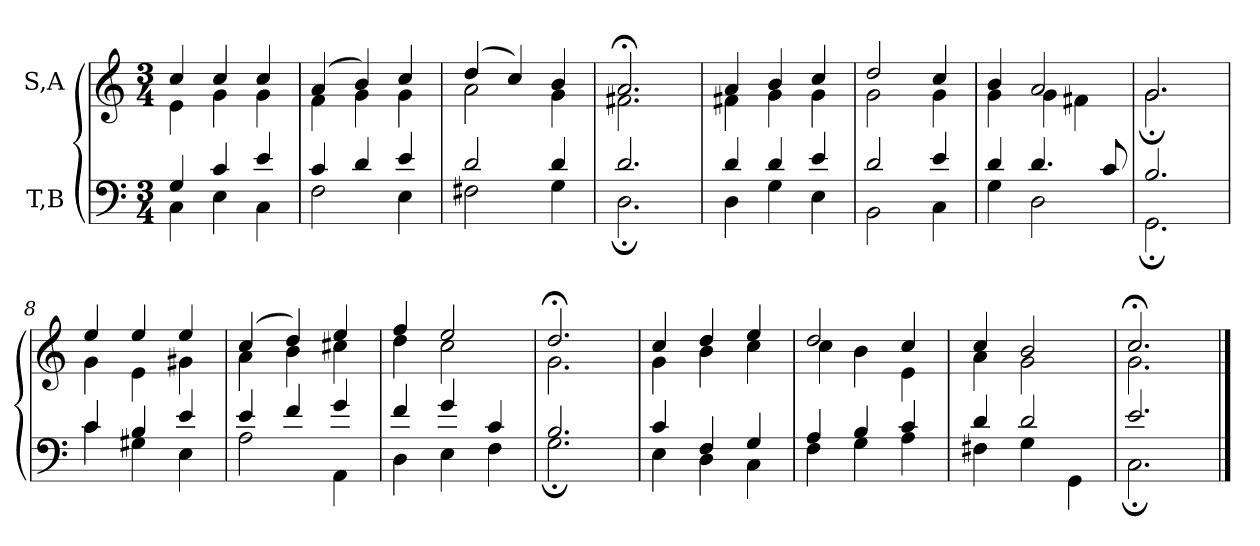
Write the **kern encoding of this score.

**kern	**kern
*part2	*part1
*staff2	*staff1
*I"T,B	*I"S,A
*clefF4	*clefG2
*k[]	*k[]
*M3/4	*M3/4
=	=
*^	*^
4G	4C	4cc	4e
4c	4E	4cc	4g
4e	4C	4cc	4g
=1	=1	=1	=1
4c	2F	(>4a	4f
4d	.	4b)	4g
4e	4E	4cc	4g
=2	=2	=2	=2
2d	2F#X	(>4dd	2a
.	.	4cc)	.
4d	4G	4b	4g
=3	=3	=3	=3
2.d	2.D;	2.a;<	2.f#X
=4	=4	=4	=4
4d	4D	4a	4f#X
4d	4G	4b	4g
4e	4E	4cc	4g
=5	=5	=5	=5
2d	2BB	2dd	2g
4e	4C	4cc	4g
=6	=6	=6	=6
4d	4G	4b	4g
4.d	2D	2a	4g
.	.	.	4f#X
8c	.	.	.
=7	=7	=7	=7
2.B	2.GG;	2.g	2.g;
=8	=8	=8	=8
4c	4c	4ee	4g
4B	4G#X	4ee	4e
4e	4E	4ee	4g#X
=9	=9	=9	=9
4e	2A	(>4cc	4a
4f	.	4dd)	4b
4g	4AA	4ee	4cc#X
=10	=10	=10	=10
4f	4D	4ff	4dd
4g	4E	2ee	2cc
4c	4F	.	.
=11	=11	=11	=11
2.B	2.G;	2.dd;<	2.g
=12	=12	=12	=12
4c	4E	4cc	4g
4F	4D	4dd	4b
4G	4C	4ee	4cc
=13	=13	=13	=13
4A	4F	2dd	4cc
4B	4G	.	4b
4c	4A	4cc	4e
=14	=14	=14	=14
4d	4F#X	4cc	4a
2d	4G	2b	2g
.	4GG	.	.
=15	=15	=15	=15
2.e	2.C;	2.cc;<	2.g
*v	*v	*	*
*	*v	*v
==	==
*-	*-
